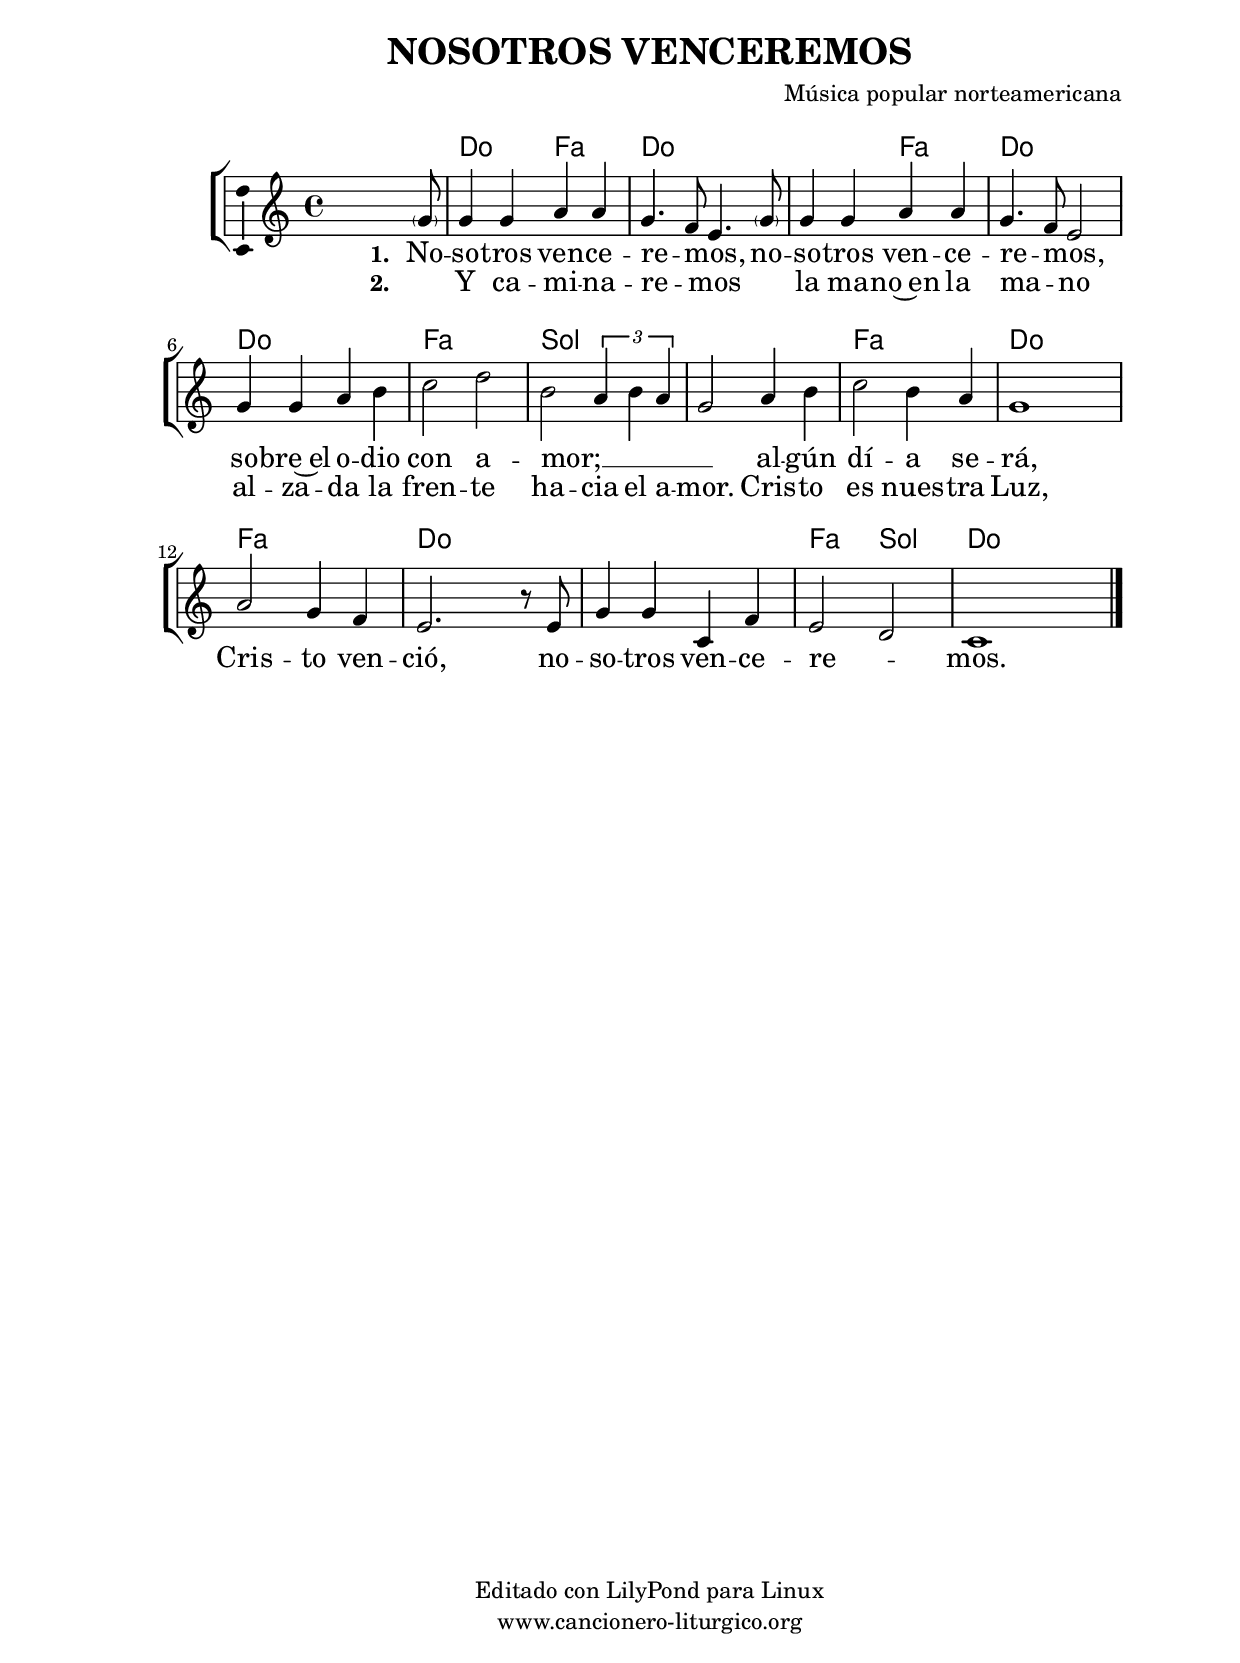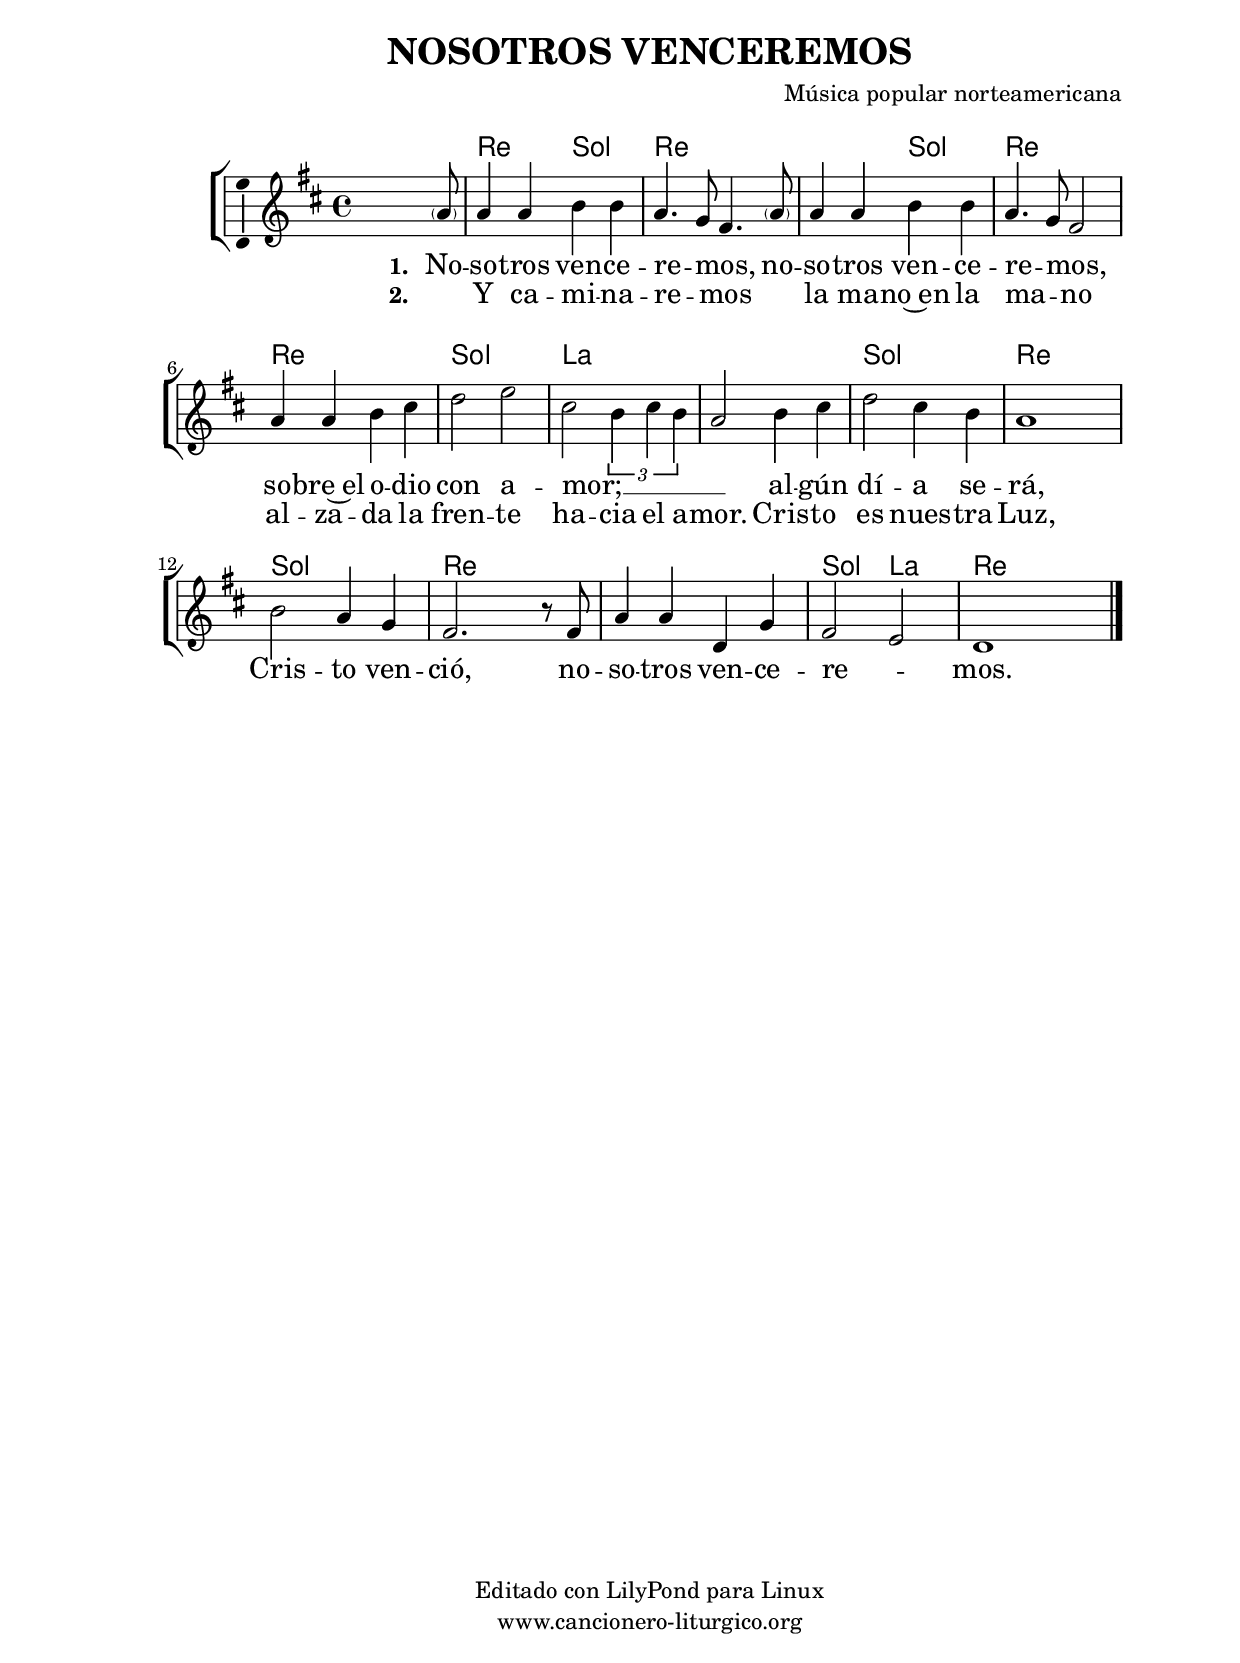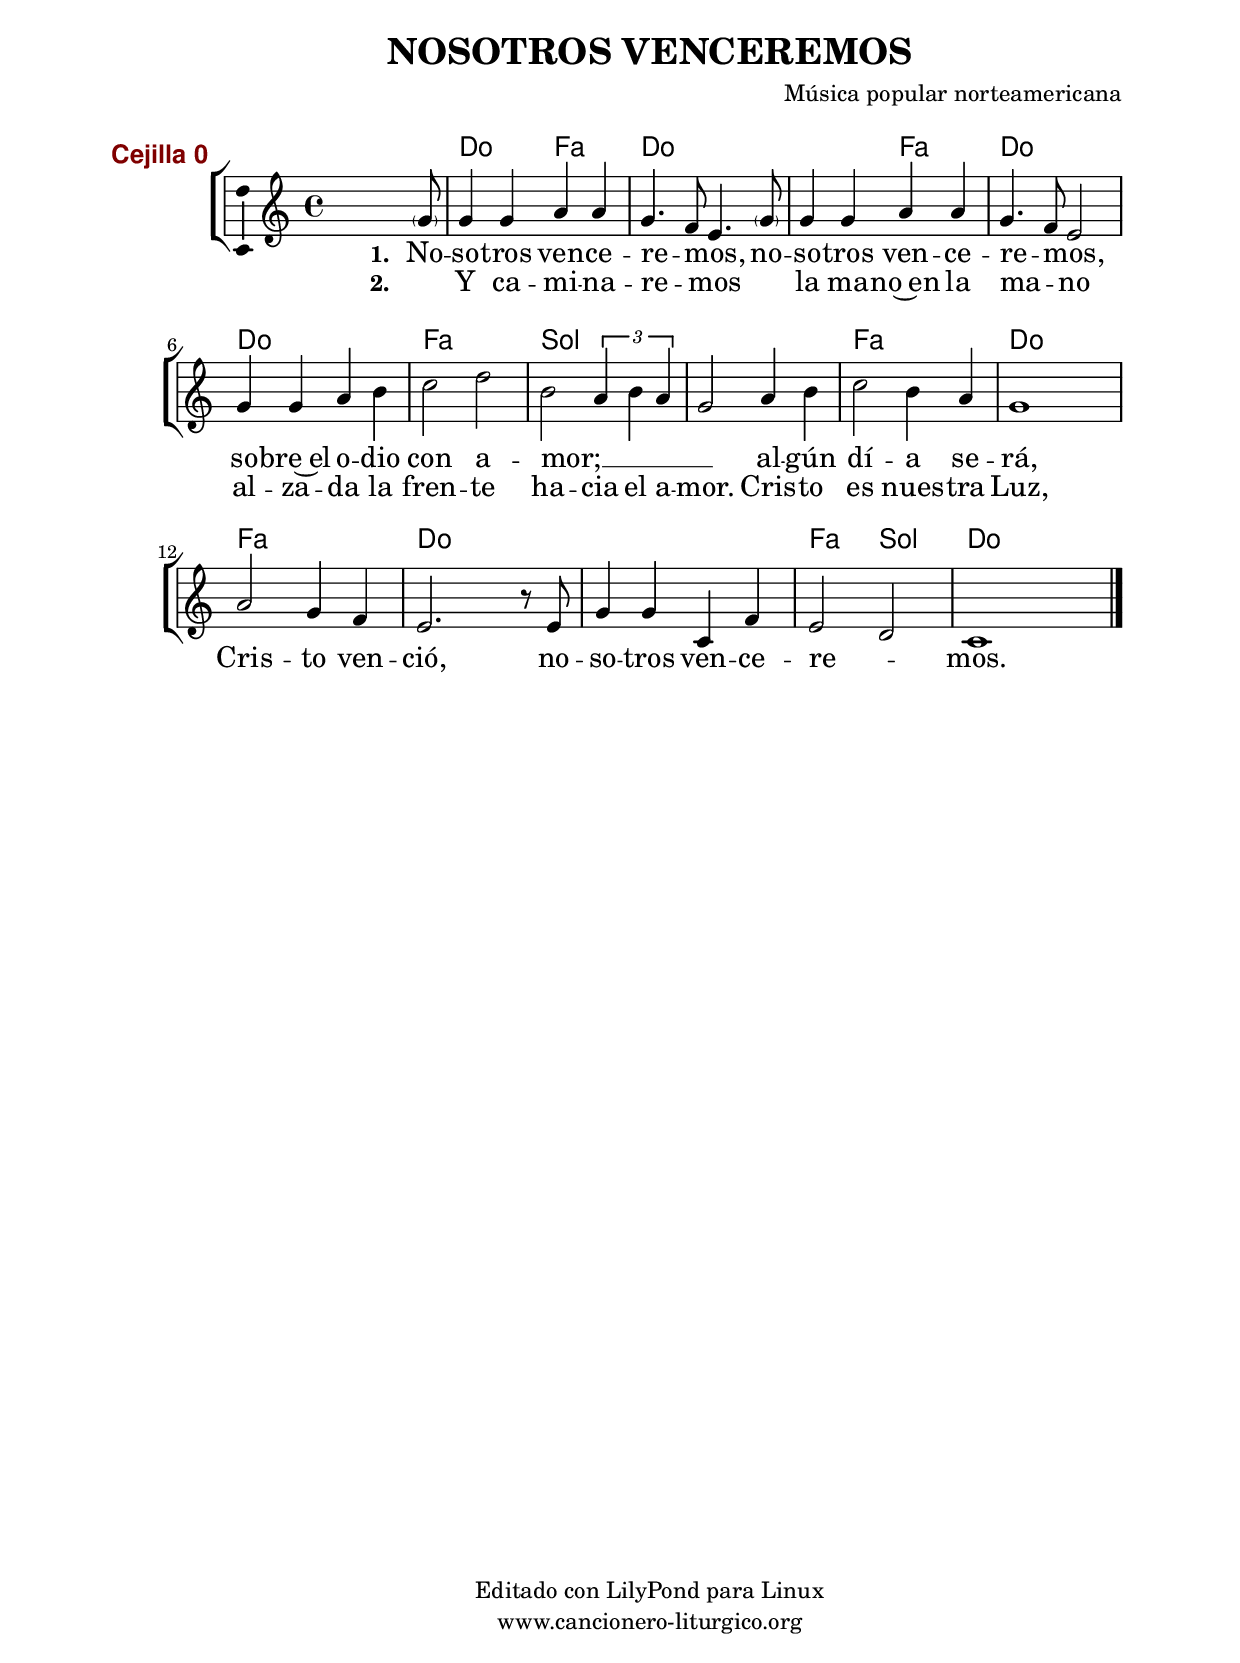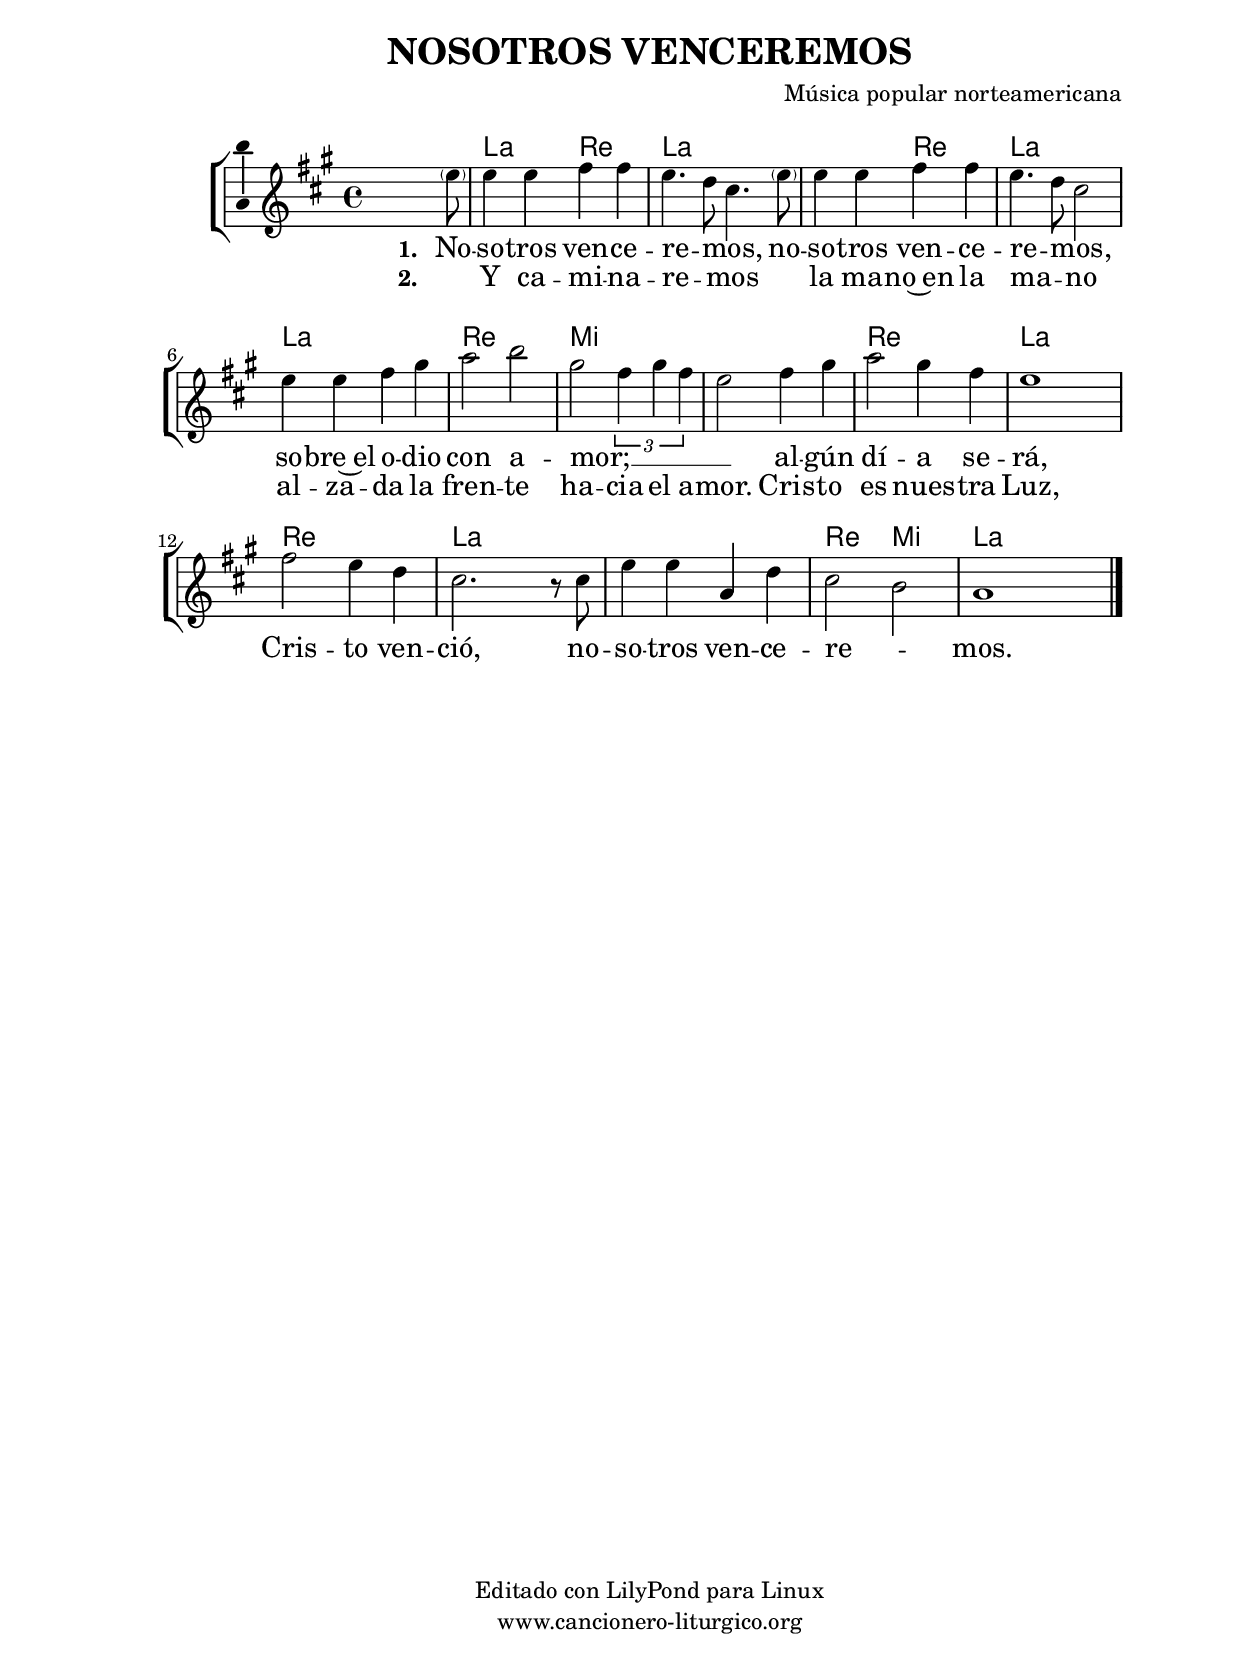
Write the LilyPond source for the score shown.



%versión de lilypond para la que se ha escrito esta partitura:
\version "2.16.0"

	%Tamaño papel
	#(set-default-paper-size "a4")
	%Tamaño partitura
	#(set-global-staff-size 20)
	%No responde al pulsar sobre una nota
	#(ly:set-option 'point-and-click #f)

%parámetros del encabezamiento:
\header {
	title = "NOSOTROS VENCEREMOS"
	subtitle = ""
	composer = "Música popular norteamericana"
	poet = ""
%%%	meter = "Tono original: Do M"
	arranger = ""
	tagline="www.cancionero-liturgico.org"
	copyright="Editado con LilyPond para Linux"
	tiempo = ""
	usos = "Comunión, Salida"
	letra = ""
	}

%parámetros asociados al papel:
\paper  {
	oddHeaderMarkup = \markup {\fill-line { \on-the-fly #not-first-page \fromproperty #'header:title \on-the-fly #not-first-page \fromproperty #'header:composer }}
	evenHeaderMarkup = \markup {\fill-line { \fromproperty #'header:composer \fromproperty #'header:title }}
	#(set-paper-size "a4")
	print-page-number = ##f
	first-page-number = 1
	print-first-page-number = ##f
%	head-separation = 3.0 \cm
	top-margin = 2.0 \cm
	bottom-margin = 0.5\cm
%%%	bottom-margin = -3.5\cm
	left-margin = 3.0 \cm
	line-width = 16.0 \cm 
	indent = 8\mm
	interscoreline = 2.\mm
	between-system-space = 15\mm
%	para que las partituras no llenen la hoja:
	ragged-bottom = ##t
%	idem para la última hoja:
	ragged-last-bottom = ##f
%	para que las partituras llenen el ancho del papel:
	ragged-last = ##f
	after-title-space = 2.5 \cm
%page-count=1
%system-count=8

	%Flexible Vertical Spacing
%	markup-markup-spacing =
%	#'((basic-distance . 15) (minimum-distance . 15) (padding . 3))
	markup-system-spacing =
	#'((basic-distance . 15) (minimum-distance . 15) (padding . 3))
	system-system-spacing =
	#'((basic-distance . 15) (minimum-distance . 15) (padding . 3))
	score-system-spacing =
	#'((basic-distance . 15) (minimum-distance . 15) (padding . 5))
%	top-system-spacing = % header
%	#'((basic-distance . 8) (minimum-distance . 0) (padding . 0))
%	top-markup-spacing =
%	#'((basic-distance . 20) (minimum-distance . 20) (padding . 0))
	last-bottom-spacing = % footer
	#'((basic-distance . 5) (minimum-distance . 5) (padding . 0))
%	score-markup-spacing =
%	#'((basic-distance . 16) (minimum-distance . 13) (padding . 0))

	}


%parámetros que afectan a toda la partitura:
global =  {
	%clave de sol (G):
	\clef G
	%armadura:
%%%	\transpose d e
	\key c \major
	\tempo 4=100
	\set Score.tempoHideNote = ##t
	}


acordes = {
	\italianChords
	\chordmode {
%%%	\transpose d e
{

s1
c2 f c s c f c s c s f s g s g s f s c s f s c s c s f g c s

	}
	}
}

melodia = 
%%%\transpose d e
{
	\relative c''{
	\time 4/4

s2 s4 s8 \parenthesize g8
g4 g a a
g4. f8 e4. \parenthesize g8
g4 g a a
g4. f8 e2
g4 g a b
c2 d
b2 \times 2/3 {a4 b a}
g2 a4 b
c2 b4 a
g1

\break

a2 g4 f
e2. r8 e8
g4 g c, f
e2 d
c1

\bar "|."
	}
	}


texto = \lyricmode {
\set stanza =#"1. " No -- so -- tros ven -- ce -- re -- _ mos,
no -- so -- tros ven -- ce -- re -- _ mos,
so -- bre~el o -- dio con a -- mor; __ _ _ _ _
al -- gún dí -- a se -- rá,
Cris -- to ven -- ció,
no -- so -- tros ven -- ce -- re -- _ mos.

	}

textodos = \lyricmode {
\set stanza =#"2. " "" Y ca -- mi -- na -- re -- _ mos
"" la ma -- no~en la ma -- _ no
al -- za -- da la fren -- te ha -- cia el a -- mor.
Cris -- to es nues -- tra Luz,

	}


acordesStaff = \context ChordNames = acordesStaff <<
	\set chordChanges = ##t
	\acordes
	>>


%%%%%%%%%%%%%%%%%%%%%%%%%%%%%%%%%%% CEJILLA %%%%%%%%%%%%%%%%%%%%%%%%%%%%%%%%%%%
acordescejilla = {
%%%	\override ChordNames.ChordName #'font-size = #-1
%%%	\override ChordNames.ChordName #'font-series = #'bold
	\transpose c c {
		\acordes
		}
	}

acordescejillaStaff = \context ChordNames = acordescejillaStaff <<
	\set Staff.instrumentName = \markup \with-color #darkred \larger \bold \sans "Cejilla 0"
	\set chordChanges = ##t
	\acordescejilla
	>>
%%%%%%%%%%%%%%%%%%%%%%%%%%%%%%%%%%% CEJILLA %%%%%%%%%%%%%%%%%%%%%%%%%%%%%%%%%%%


vozStaff = \context Voice = vozStaff
\with {\consists "Ambitus_engraver"}
<<
%	\set Staff.instrumentName = ""
%	\set Staff.shortInstrumentName = ""
%	\set Staff.midiInstrument = #"clarinet"
%	\set Staff.midiInstrument = #"cello"
%	\set Staff.midiInstrument = #"flute"
	\set Staff.midiInstrument = #"electric guitar (jazz)"
%	\set Staff.midiInstrument = #"english horn"
%	\set Staff.midiInstrument = #"violin"
%	\set Staff.midiInstrument = #"glockenspiel"
	\set Staff.midiMinimumVolume = #0.7
	\set Staff.midiMaximumVolume = #0.9
	\global
	\melodia
	>>

textoStaff = \context Lyrics = textoStaff <<
	\lyricsto vozStaff \texto
	>>

textodosStaff = \context Lyrics = textodosStaff <<
	\lyricsto vozStaff \textodos
	>>


\book {
	\score {
		\context ChoirStaff {
			\override StaffGroup.SystemStartBracket #'collapse-height = #1
			\override Score.SystemStartBar #'collapse-height = #1
			<<
			\acordesStaff
			\vozStaff
			\textoStaff
			\textodosStaff
			>>
			}
		\layout {
	    		\context {
				\Lyrics
				\override LyricText #'font-size = #2
				}
	   		 \context {
				\Score
				\override StaffSymbol #'staff-space = #(magstep +3)
				}
			}
		}
	\score {
		\unfoldRepeats
		\context ChoirStaff {
			<<
			\acordesStaff
			\vozStaff
			>>
			}
		\midi {
	  		\context {
	  			\Score
				tempoWholesPerMinute = #(ly:make-moment 70 4)
				}
			}
		}
	}


%Partitura para guitarra
#(define output-suffix "G")
\book {
	\score {
		\context ChoirStaff {
			\override StaffGroup.SystemStartBracket #'collapse-height = #1
			\override Score.SystemStartBar #'collapse-height = #1
			<<
			\acordescejillaStaff
			\vozStaff
			\textoStaff
			\textodosStaff
			>>
			}
		\layout {
%%%%%%%%%%%%%%%%%%%%%%%%%%%%%%%%%%% CEJILLA %%%%%%%%%%%%%%%%%%%%%%%%%%%%%%%%%%%
			\context {
				\ChordNames \consists Instrument_name_engraver
				}
%%%%%%%%%%%%%%%%%%%%%%%%%%%%%%%%%%% CEJILLA %%%%%%%%%%%%%%%%%%%%%%%%%%%%%%%%%%%
	    		\context {
				\Lyrics
				\override LyricText #'font-size = #2
				}
	   		 \context {
				\Score
				\override StaffSymbol #'staff-space = #(magstep +3)
				}
			}
		}
	}


#(define output-suffix "C")
\book {
	\score {
		\context ChoirStaff {
			\override StaffGroup.SystemStartBracket #'collapse-height = #1
			\override Score.SystemStartBar #'collapse-height = #1
\transpose c d
			<<
			\acordesStaff
			\vozStaff
			\textoStaff
			\textodosStaff
			>>
			}
		\layout {
	    		\context {
				\Lyrics
				\override LyricText #'font-size = #2
				}
	   		 \context {
				\Score
				\override StaffSymbol #'staff-space = #(magstep +3)
				}
			}
		}
	}


#(define output-suffix "S")
\book {
	\score {
		\context ChoirStaff {
			\override StaffGroup.SystemStartBracket #'collapse-height = #1
			\override Score.SystemStartBar #'collapse-height = #1
\transpose c a
			<<
			\acordesStaff
			\vozStaff
			\textoStaff
			\textodosStaff
			>>
			}
		\layout {
	    		\context {
				\Lyrics
				\override LyricText #'font-size = #2
				}
	   		 \context {
				\Score
				\override StaffSymbol #'staff-space = #(magstep +3)
				}
			}
		}
	}


